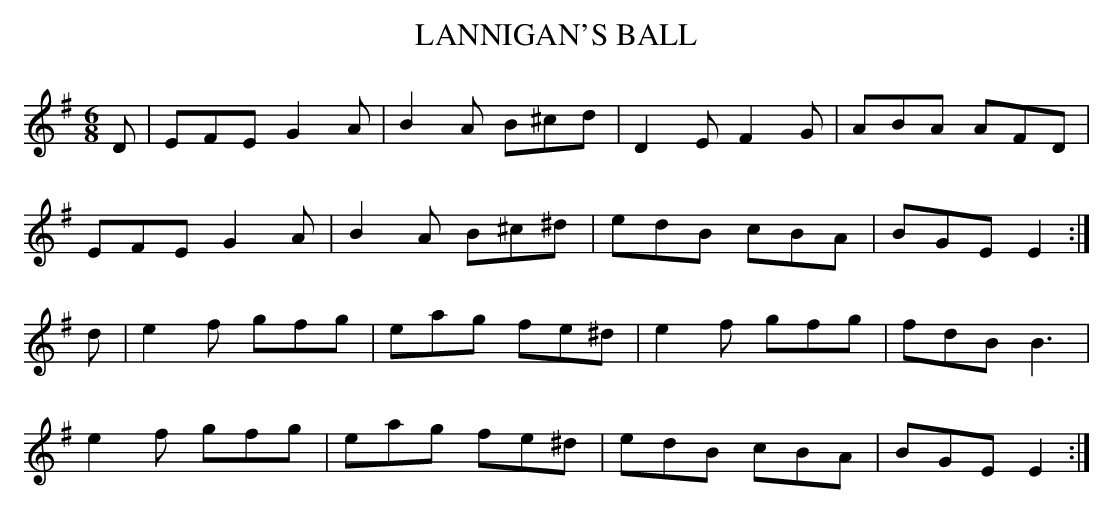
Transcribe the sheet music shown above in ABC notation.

X:1
T:LANNIGAN'S BALL
M:6/8
L:1/8
K:Em
D|EFE G2A|B2A B^cd|D2E F2G|ABA AFD|
EFE G2A|B2A B^c^d|edB cBA|BGE E2 :|
d|e2f gfg|eag fe^d|e2f gfg|fdB B3|
e2f gfg|eag fe^d|edB cBA|BGE E2 :|
